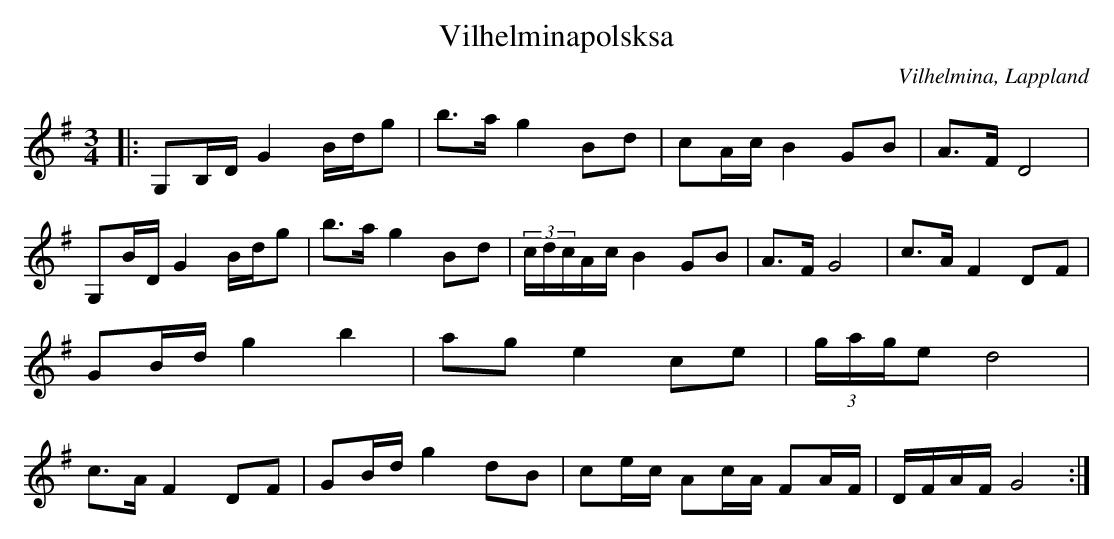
X:1
T:Vilhelminapolsksa
O:Vilhelmina, Lappland
M:3/4
L:1/16
K:G
|: G,2B,D G4 Bdg2 | b3a g4 B2d2 | c2Ac B4 G2B2 | A3F D8 | G,2BD G4 Bdg2 | b3a g4 B2d2 |(3cdcAc B4 G2B2 | A3F G8| c3A F4 D2F2 | G2Bd g4 b4 | a2g2 e4 c2e2 | (3gage2 d8 | c3A F4 D2F2 | G2Bd g4 d2B2 | c2ec A2cA F2AF | DFAF G8  :|
